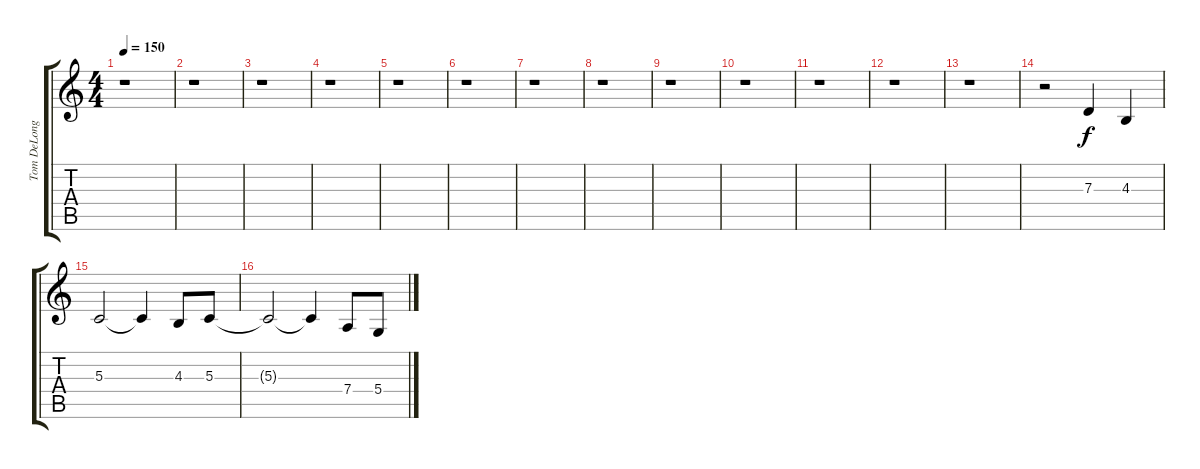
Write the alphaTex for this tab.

\track ("Tom DeLonge (Vocals)" "Tom DeLong") {instrument shanai}
\staff {score tabs}
\tuning (E4 B3 G3 D3 A2 E2) {hide}
\ts (4 4)
\tempo 150
\clef g2
\ks c
r.1{dy f} |
r.1 |
r.1 |
r.1 |
r.1 |
r.1 |
r.1 |
r.1 |
r.1 |
r.1 |
r.1 |
r.1 |
r.1 |
r.2 7.3.4 4.3.4 |
5.3.2 5.3{t}.4 4.3.8 5.3.8 |
5.3{t}.2 5.3{t}.4 7.4.8 5.4.8
